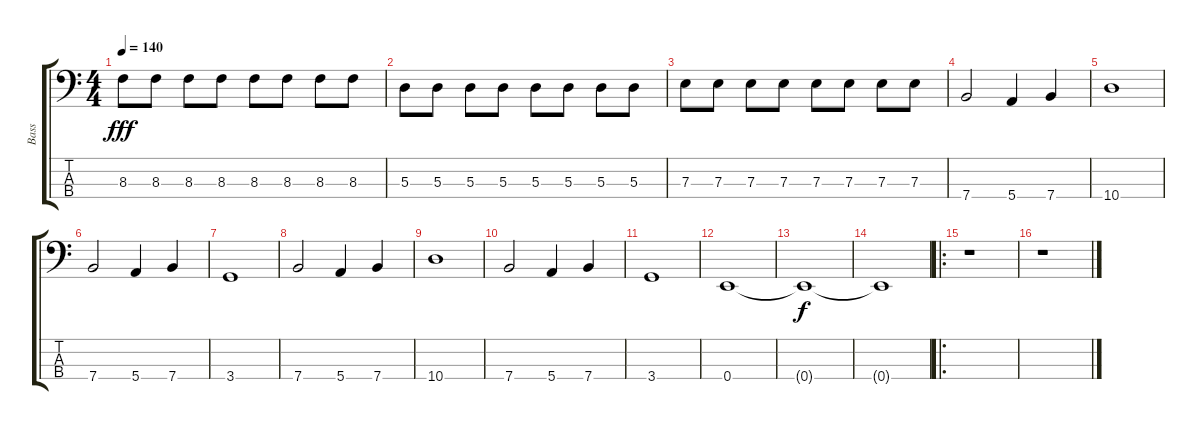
\track ("Bass" "Bass") {instrument distortionguitar}
\staff {score tabs}
\tuning (G2 D2 A1 E1) {hide}
\ts (4 4)
\tempo 140
\clef f4
\ks c
8.3.8{dy fff} 8.3.8 8.3.8 8.3.8 8.3.8 8.3.8 8.3.8 8.3.8 |
5.3.8 5.3.8 5.3.8 5.3.8 5.3.8 5.3.8 5.3.8 5.3.8 |
7.3.8 7.3.8 7.3.8 7.3.8 7.3.8 7.3.8 7.3.8 7.3.8 |
7.4.2 5.4.4 7.4.4 |
10.4.1 |
7.4.2 5.4.4 7.4.4 |
3.4.1 |
7.4.2 5.4.4 7.4.4 |
10.4.1 |
7.4.2 5.4.4 7.4.4 |
3.4.1 |
0.4.1 |
0.4{t}.1{dy f} |
0.4{t}.1 |
\ro
r.1 |
r.1
